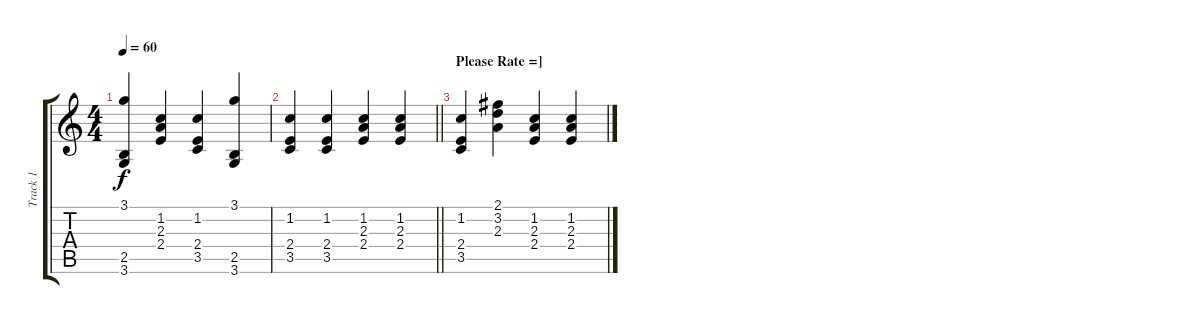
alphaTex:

\track ("Track 1" "Track 1") {instrument acousticguitarsteel}
\staff {score tabs}
\tuning (E4 B3 G3 D3 A2 E2) {hide}
\ts (4 4)
\tempo 60
\clef g2
\ks c
(3.1 2.5 3.6).4{dy f} (1.2 2.3 2.4).4 (1.2 2.4 3.5).4 (3.1 2.5 3.6).4 |
\barLineRight lightlight
(1.2 2.4 3.5).4 (1.2 2.4 3.5).4 (1.2 2.3 2.4).4 (1.2 2.3 2.4).4 |
\section ("" "Please Rate =]")
(1.2 2.4 3.5).4 (2.1 3.2 2.3).4 (1.2 2.3 2.4).4 (1.2 2.3 2.4).4
